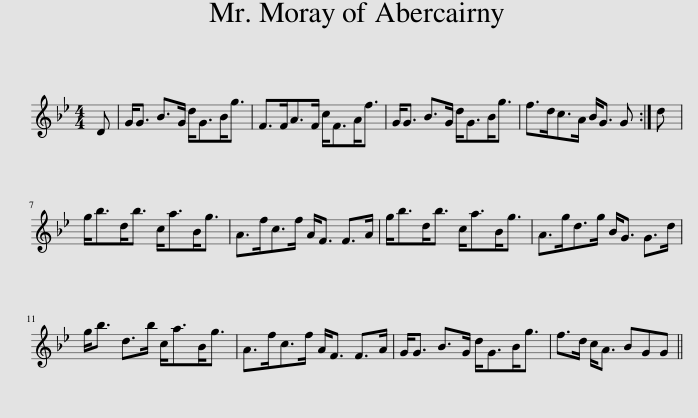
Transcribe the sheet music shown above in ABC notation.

X:1
L:1/8
M:4/4
I:linebreak $
K:Gmin
V:1 treble
V:1
 D | G<G B>G d<GB<g | F>FA>F c<FA<f | G<G B>G d<GB<g | f>dc>A B<G G :| %5
 d |$ g<bd<b c<aB<g | A>fc>f A<F F>A | g<bd<b c<aB<g | A>gd>g B<G G>d |$ %10
 g<b d>b c<aB<g | A>fc>f A<F F>A | G<G B>G d<GB<g | f>d c<A BGG || %14
